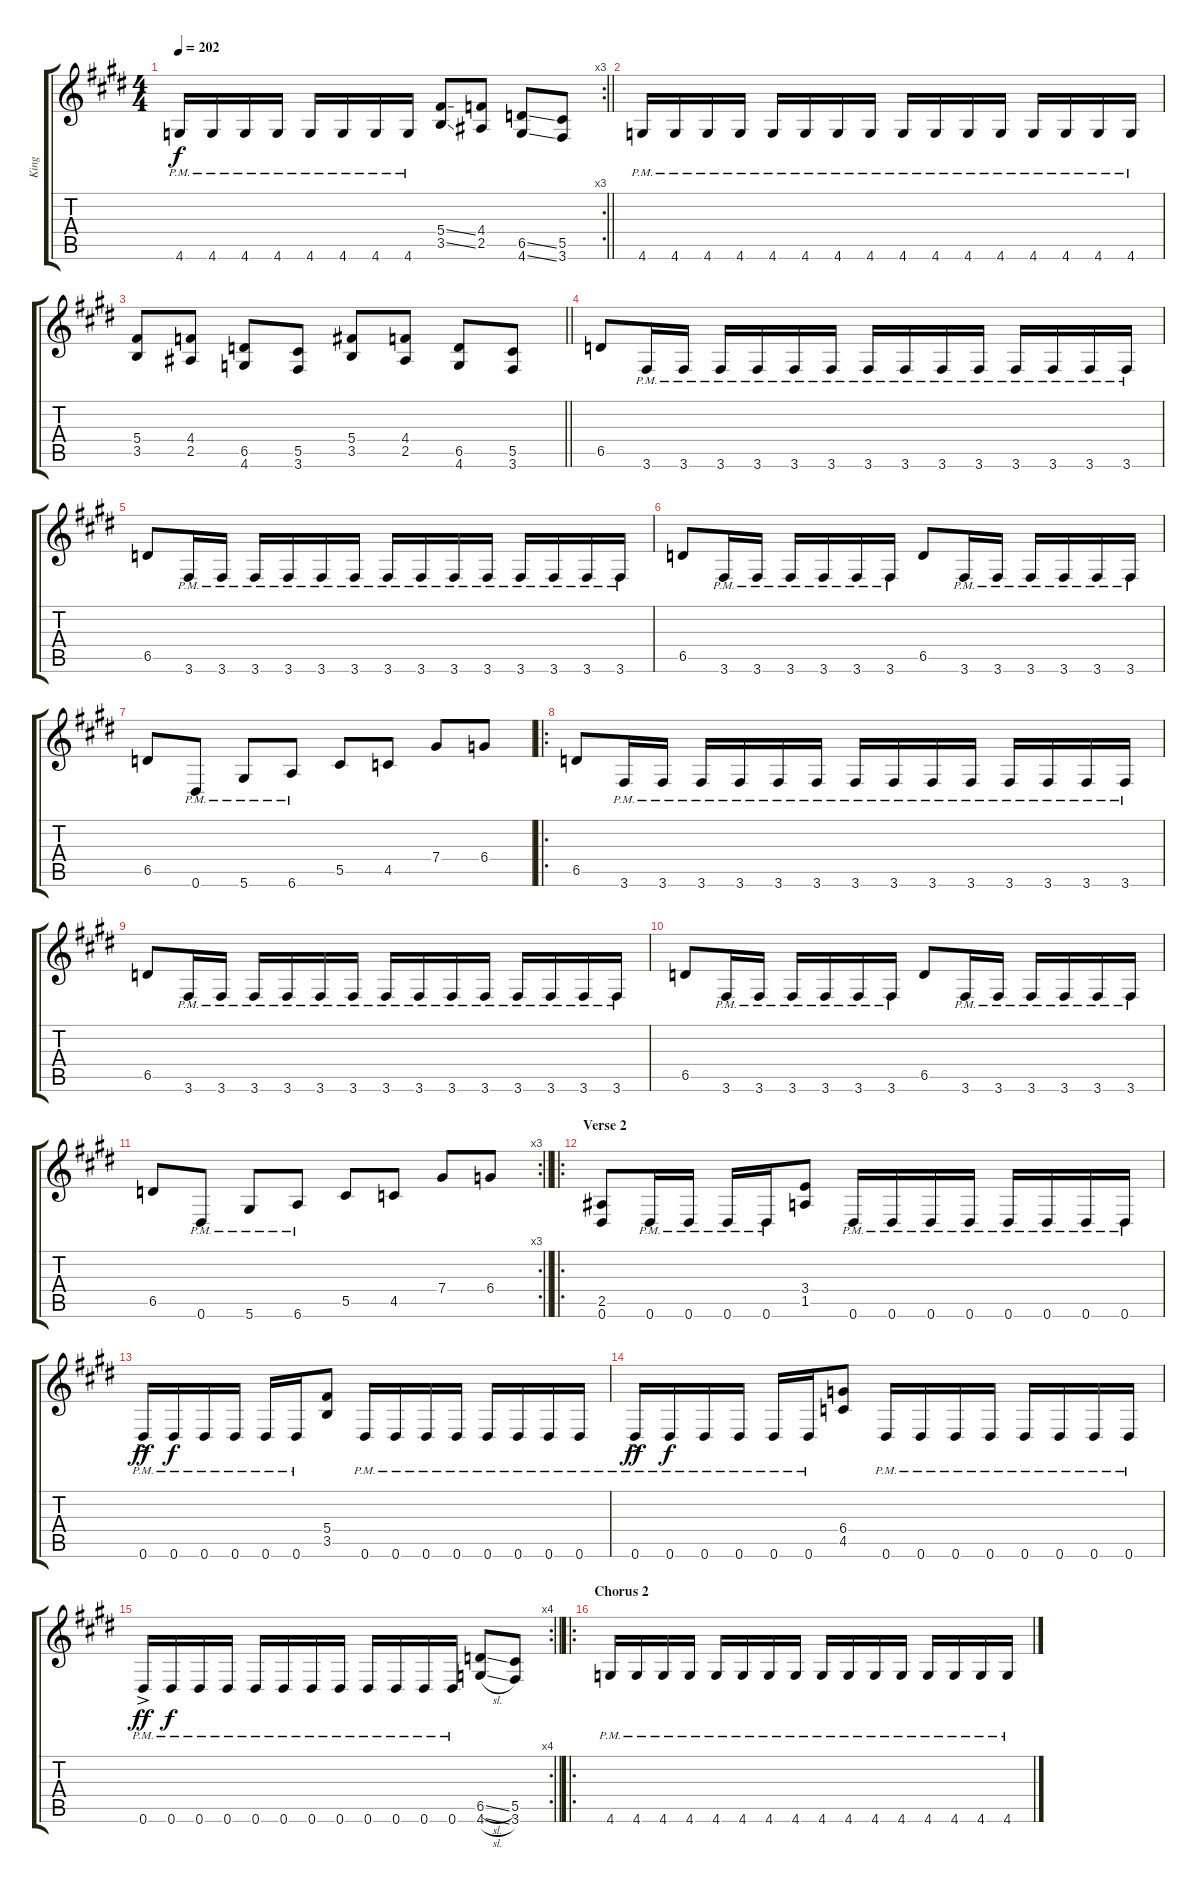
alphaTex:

\track ("King" "King") {instrument distortionguitar}
\staff {score tabs}
\tuning (Eb4 Bb3 Gb3 Db3 Ab2 Eb2) {hide}
\rc 3
\ts (4 4)
\tempo 202
\clef g2
\barLineRight lightlight
\ks e
4.6{pm}.16{dy f} 4.6{pm}.16 4.6{pm}.16 4.6{pm}.16 4.6{pm}.16 4.6{pm}.16 4.6{pm}.16 4.6{pm}.16 (5.4{ss} 3.5{ss}).8 (4.4 2.5).8 (6.5{ss} 4.6{ss}).8 (5.5 3.6).8 |
4.6{pm}.16 4.6{pm}.16 4.6{pm}.16 4.6{pm}.16 4.6{pm}.16 4.6{pm}.16 4.6{pm}.16 4.6{pm}.16 4.6{pm}.16 4.6{pm}.16 4.6{pm}.16 4.6{pm}.16 4.6{pm}.16 4.6{pm}.16 4.6{pm}.16 4.6{pm}.16 |
\barLineRight lightlight
(5.4 3.5).8 (4.4 2.5).8 (6.5 4.6).8 (5.5 3.6).8 (5.4 3.5).8 (4.4 2.5).8 (6.5 4.6).8 (5.5 3.6).8 |
6.5.8 3.6{pm}.16 3.6{pm}.16 3.6{pm}.16 3.6{pm}.16 3.6{pm}.16 3.6{pm}.16 3.6{pm}.16 3.6{pm}.16 3.6{pm}.16 3.6{pm}.16 3.6{pm}.16 3.6{pm}.16 3.6{pm}.16 3.6{pm}.16 |
6.5.8 3.6{pm}.16 3.6{pm}.16 3.6{pm}.16 3.6{pm}.16 3.6{pm}.16 3.6{pm}.16 3.6{pm}.16 3.6{pm}.16 3.6{pm}.16 3.6{pm}.16 3.6{pm}.16 3.6{pm}.16 3.6{pm}.16 3.6{pm}.16 |
6.5.8 3.6{pm}.16 3.6{pm}.16 3.6{pm}.16 3.6{pm}.16 3.6{pm}.16 3.6{pm}.16 6.5.8 3.6{pm}.16 3.6{pm}.16 3.6{pm}.16 3.6{pm}.16 3.6{pm}.16 3.6{pm}.16 |
6.5.8 0.6{pm}.8 5.6{pm}.8 6.6{pm}.8 5.5.8 4.5.8 7.4.8 6.4.8 |
\ro
6.5.8 3.6{pm}.16 3.6{pm}.16 3.6{pm}.16 3.6{pm}.16 3.6{pm}.16 3.6{pm}.16 3.6{pm}.16 3.6{pm}.16 3.6{pm}.16 3.6{pm}.16 3.6{pm}.16 3.6{pm}.16 3.6{pm}.16 3.6{pm}.16 |
6.5.8 3.6{pm}.16 3.6{pm}.16 3.6{pm}.16 3.6{pm}.16 3.6{pm}.16 3.6{pm}.16 3.6{pm}.16 3.6{pm}.16 3.6{pm}.16 3.6{pm}.16 3.6{pm}.16 3.6{pm}.16 3.6{pm}.16 3.6{pm}.16 |
6.5.8 3.6{pm}.16 3.6{pm}.16 3.6{pm}.16 3.6{pm}.16 3.6{pm}.16 3.6{pm}.16 6.5.8 3.6{pm}.16 3.6{pm}.16 3.6{pm}.16 3.6{pm}.16 3.6{pm}.16 3.6{pm}.16 |
\rc 3
\barLineRight lightlight
6.5.8 0.6{pm}.8 5.6{pm}.8 6.6{pm}.8 5.5.8 4.5.8 7.4.8 6.4.8 |
\ro
\section ("" "Verse 2")
(2.5 0.6).8 0.6{pm}.16 0.6{pm}.16 0.6{pm}.16 0.6{pm}.16 (3.4 1.5).8 0.6{pm}.16 0.6{pm}.16 0.6{pm}.16 0.6{pm}.16 0.6{pm}.16 0.6{pm}.16 0.6{pm}.16 0.6{pm}.16 |
0.6{ac pm}.16{dy ff} 0.6{pm}.16{dy f} 0.6{pm}.16 0.6{pm}.16 0.6{pm}.16 0.6{pm}.16 (5.4 3.5).8 0.6{pm}.16 0.6{pm}.16 0.6{pm}.16 0.6{pm}.16 0.6{pm}.16 0.6{pm}.16 0.6{pm}.16 0.6{pm}.16 |
0.6{ac pm}.16{dy ff} 0.6{pm}.16{dy f} 0.6{pm}.16 0.6{pm}.16 0.6{pm}.16 0.6{pm}.16 (6.4 4.5).8 0.6{pm}.16 0.6{pm}.16 0.6{pm}.16 0.6{pm}.16 0.6{pm}.16 0.6{pm}.16 0.6{pm}.16 0.6{pm}.16 |
\rc 4
\barLineRight lightlight
0.6{ac pm}.16{dy ff} 0.6{pm}.16{dy f} 0.6{pm}.16 0.6{pm}.16 0.6{pm}.16 0.6{pm}.16 0.6{pm}.16 0.6{pm}.16 0.6{pm}.16 0.6{pm}.16 0.6{pm}.16 0.6{pm}.16 (6.5{sl} 4.6{sl}).8 (5.5 3.6).8 |
\ro
\section ("" "Chorus 2")
4.6{pm}.16 4.6{pm}.16 4.6{pm}.16 4.6{pm}.16 4.6{pm}.16 4.6{pm}.16 4.6{pm}.16 4.6{pm}.16 4.6{pm}.16 4.6{pm}.16 4.6{pm}.16 4.6{pm}.16 4.6{pm}.16 4.6{pm}.16 4.6{pm}.16 4.6{pm}.16
